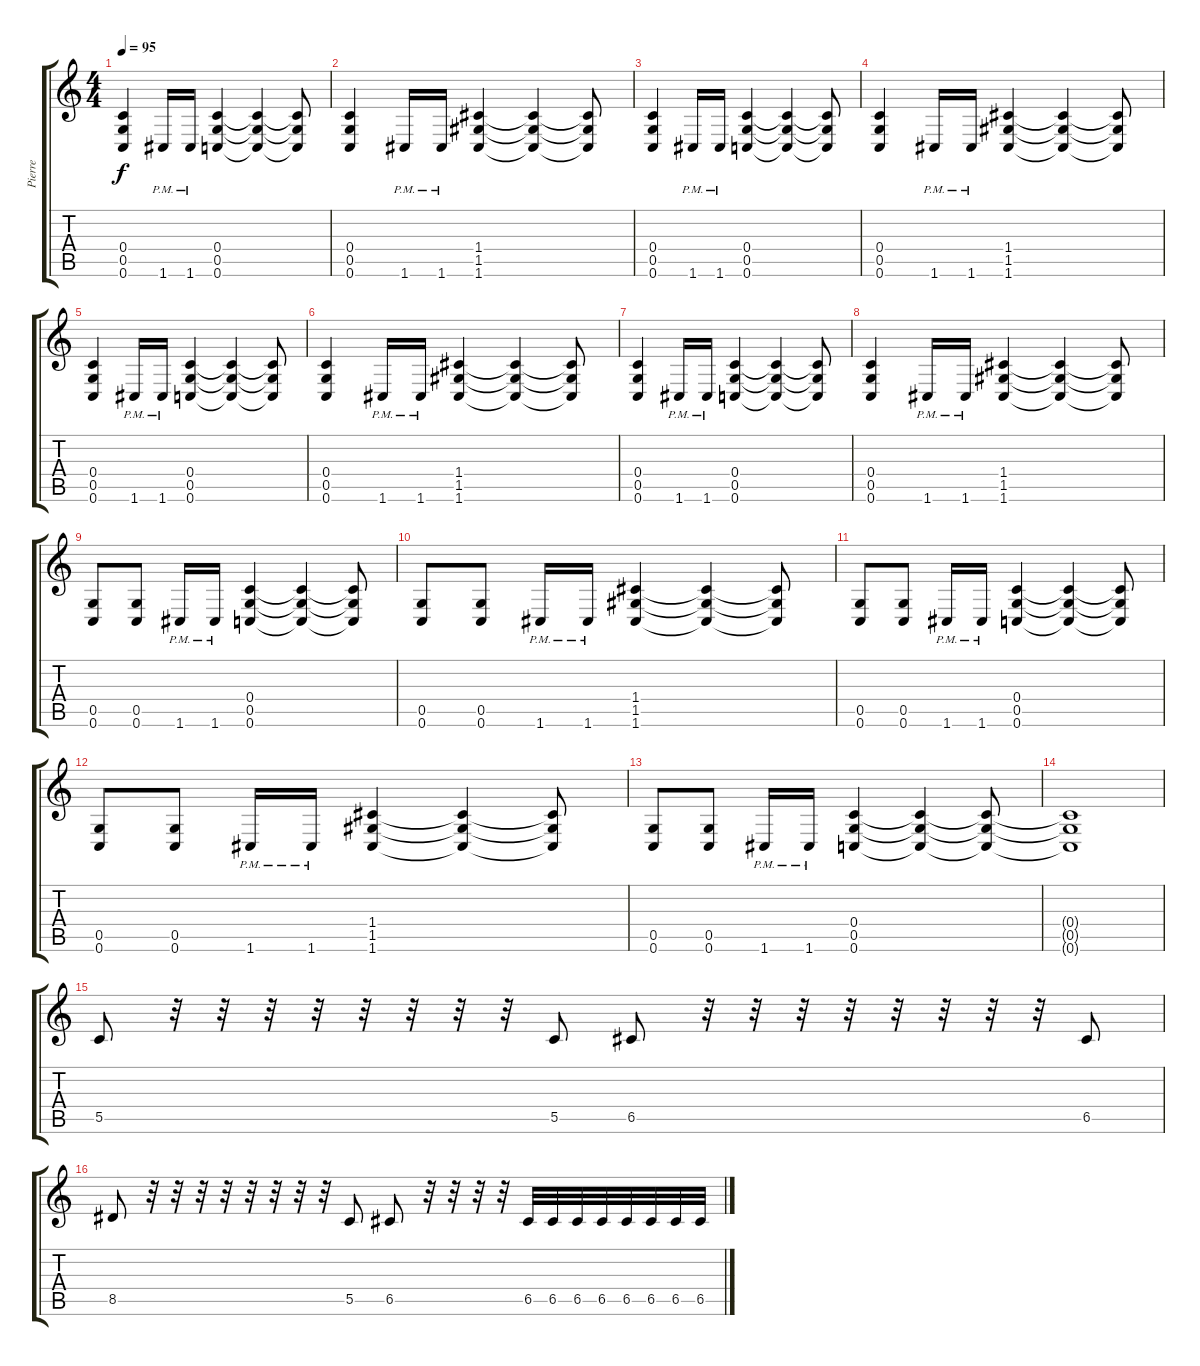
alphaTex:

\track ("Pierre" "Pierre") {instrument distortionguitar}
\staff {score tabs}
\tuning (D4 A3 F3 C3 G2 C2) {hide}
\ts (4 4)
\tempo 95
\clef g2
\ks c
(0.4 0.5 0.6).4{dy f instrument distortionguitar} 1.6{pm}.16 1.6{pm}.16 (0.4 0.5 0.6).4 (0.4{t} 0.5{t} 0.6{t}).4 (0.4{t} 0.5{t} 0.6{t}).8 |
(0.4 0.5 0.6).4 1.6{pm}.16 1.6{pm}.16 (1.4 1.5 1.6).4 (1.4{t} 1.5{t} 1.6{t}).4 (1.4{t} 1.5{t} 1.6{t}).8 |
(0.4 0.5 0.6).4 1.6{pm}.16 1.6{pm}.16 (0.4 0.5 0.6).4 (0.4{t} 0.5{t} 0.6{t}).4 (0.4{t} 0.5{t} 0.6{t}).8 |
(0.4 0.5 0.6).4 1.6{pm}.16 1.6{pm}.16 (1.4 1.5 1.6).4 (1.4{t} 1.5{t} 1.6{t}).4 (1.4{t} 1.5{t} 1.6{t}).8 |
(0.4 0.5 0.6).4 1.6{pm}.16 1.6{pm}.16 (0.4 0.5 0.6).4 (0.4{t} 0.5{t} 0.6{t}).4 (0.4{t} 0.5{t} 0.6{t}).8 |
(0.4 0.5 0.6).4 1.6{pm}.16 1.6{pm}.16 (1.4 1.5 1.6).4 (1.4{t} 1.5{t} 1.6{t}).4 (1.4{t} 1.5{t} 1.6{t}).8 |
(0.4 0.5 0.6).4 1.6{pm}.16 1.6{pm}.16 (0.4 0.5 0.6).4 (0.4{t} 0.5{t} 0.6{t}).4 (0.4{t} 0.5{t} 0.6{t}).8 |
(0.4 0.5 0.6).4 1.6{pm}.16 1.6{pm}.16 (1.4 1.5 1.6).4 (1.4{t} 1.5{t} 1.6{t}).4 (1.4{t} 1.5{t} 1.6{t}).8 |
(0.5 0.6).8 (0.5 0.6).8 1.6{pm}.16 1.6{pm}.16 (0.4 0.5 0.6).4 (0.4{t} 0.5{t} 0.6{t}).4 (0.4{t} 0.5{t} 0.6{t}).8 |
(0.5 0.6).8 (0.5 0.6).8 1.6{pm}.16 1.6{pm}.16 (1.4 1.5 1.6).4 (1.4{t} 1.5{t} 1.6{t}).4 (1.4{t} 1.5{t} 1.6{t}).8 |
(0.5 0.6).8 (0.5 0.6).8 1.6{pm}.16 1.6{pm}.16 (0.4 0.5 0.6).4 (0.4{t} 0.5{t} 0.6{t}).4 (0.4{t} 0.5{t} 0.6{t}).8 |
(0.5 0.6).8 (0.5 0.6).8 1.6{pm}.16 1.6{pm}.16 (1.4 1.5 1.6).4 (1.4{t} 1.5{t} 1.6{t}).4 (1.4{t} 1.5{t} 1.6{t}).8 |
(0.5 0.6).8 (0.5 0.6).8 1.6{pm}.16 1.6{pm}.16 (0.4 0.5 0.6).4 (0.4{t} 0.5{t} 0.6{t}).4 (0.4{t} 0.5{t} 0.6{t}).8 |
(0.4{t} 0.5{t} 0.6{t}).1 |
5.5.8 r.32 r.32 r.32 r.32 r.32 r.32 r.32 r.32 5.5.8 6.5.8 r.32 r.32 r.32 r.32 r.32 r.32 r.32 r.32 6.5.8 |
8.5.8 r.32 r.32 r.32 r.32 r.32 r.32 r.32 r.32 5.5.8 6.5.8 r.32 r.32 r.32 r.32 6.5.32 6.5.32 6.5.32 6.5.32 6.5.32 6.5.32 6.5.32 6.5.32
